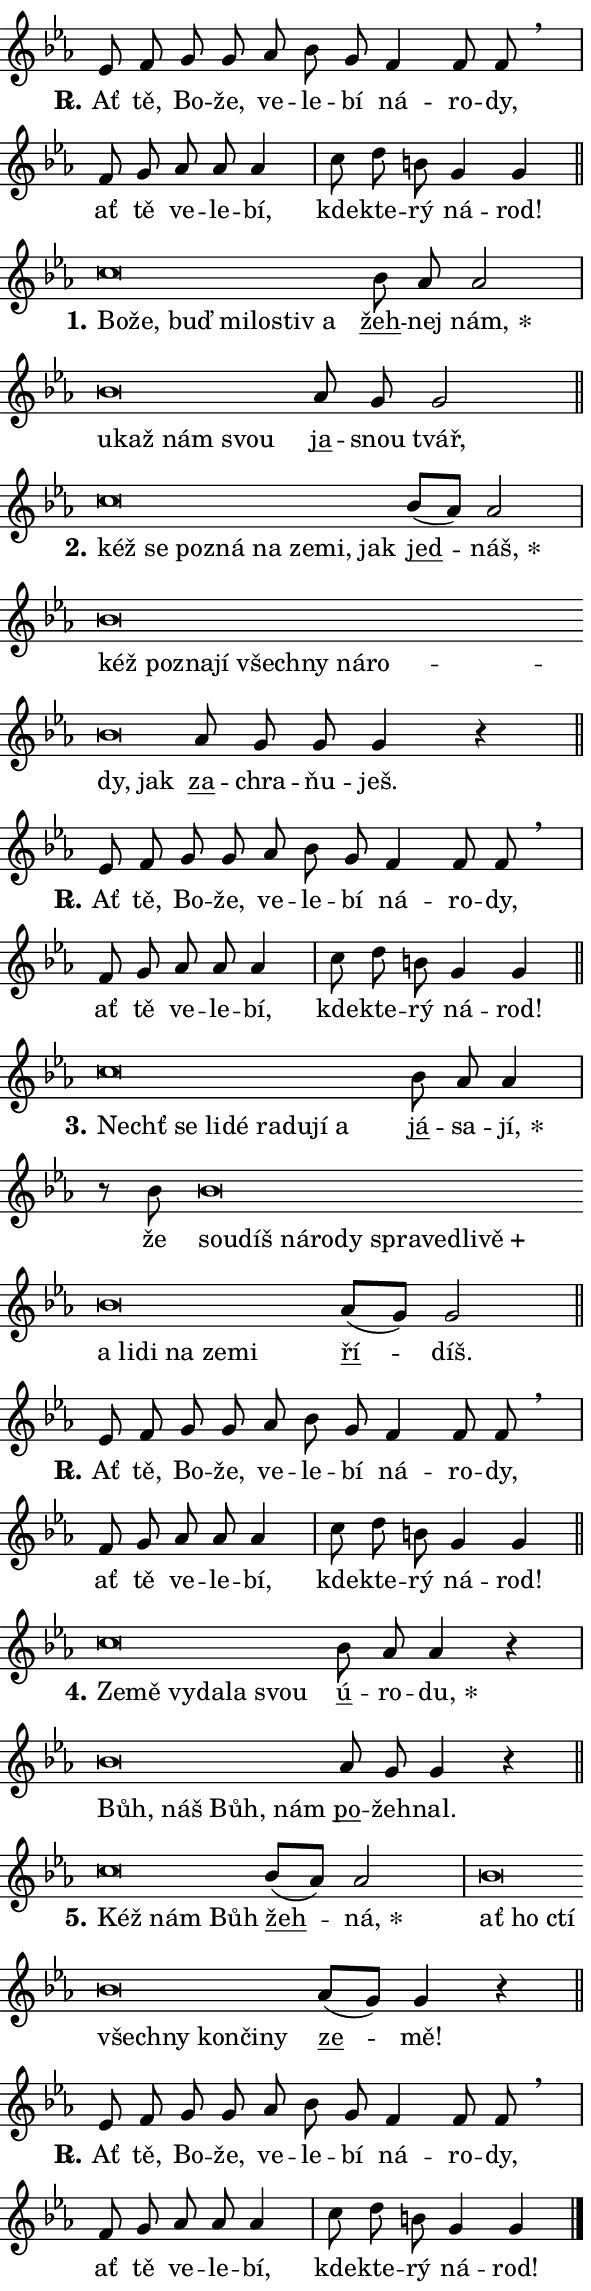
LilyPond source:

\version "2.24.0"
\header { tagline = "" }
\paper {
  indent = 0\cm
  top-margin = 0\cm
  right-margin = 0.13\cm % to fit lyric hyphens
  bottom-margin = 0\cm
  left-margin = 0\cm
  paper-width = 10\cm
  page-breaking = #ly:one-page-breaking
  system-system-spacing.basic-distance = #11
  score-system-spacing.basic-distance = #11
  ragged-last = ##f
}


%% Author: Thomas Morley
%% https://lists.gnu.org/archive/html/lilypond-user/2020-05/msg00002.html
#(define (line-position grob)
"Returns position of @var[grob} in current system:
   @code{'start}, if at first time-step
   @code{'end}, if at last time-step
   @code{'middle} otherwise
"
  (let* ((col (ly:item-get-column grob))
         (ln (ly:grob-object col 'left-neighbor))
         (rn (ly:grob-object col 'right-neighbor))
         (col-to-check-left (if (ly:grob? ln) ln col))
         (col-to-check-right (if (ly:grob? rn) rn col))
         (break-dir-left
           (and
             (ly:grob-property col-to-check-left 'non-musical #f)
             (ly:item-break-dir col-to-check-left)))
         (break-dir-right
           (and
             (ly:grob-property col-to-check-right 'non-musical #f)
             (ly:item-break-dir col-to-check-right))))
        (cond ((eqv? 1 break-dir-left) 'start)
              ((eqv? -1 break-dir-right) 'end)
              (else 'middle))))

#(define (tranparent-at-line-position vctor)
  (lambda (grob)
  "Relying on @code{line-position} select the relevant enry from @var{vctor}.
Used to determine transparency,"
    (case (line-position grob)
      ((end) (not (vector-ref vctor 0)))
      ((middle) (not (vector-ref vctor 1)))
      ((start) (not (vector-ref vctor 2))))))

noteHeadBreakVisibility =
#(define-music-function (break-visibility)(vector?)
"Makes @code{NoteHead}s transparent relying on @var{break-visibility}"
#{
  \override NoteHead.transparent =
    #(tranparent-at-line-position break-visibility)
#})

#(define delete-ledgers-for-transparent-note-heads
  (lambda (grob)
    "Reads whether a @code{NoteHead} is transparent.
If so this @code{NoteHead} is removed from @code{'note-heads} from
@var{grob}, which is supposed to be @code{LedgerLineSpanner}.
As a result ledgers are not printed for this @code{NoteHead}"
    (let* ((nhds-array (ly:grob-object grob 'note-heads))
           (nhds-list
             (if (ly:grob-array? nhds-array)
                 (ly:grob-array->list nhds-array)
                 '()))
           ;; Relies on the transparent-property being done before
           ;; Staff.LedgerLineSpanner.after-line-breaking is executed.
           ;; This is fragile ...
           (to-keep
             (remove
               (lambda (nhd)
                 (ly:grob-property nhd 'transparent #f))
               nhds-list)))
      ;; TODO find a better method to iterate over grob-arrays, similiar
      ;; to filter/remove etc for lists
      ;; For now rebuilt from scratch
      (set! (ly:grob-object grob 'note-heads)  '())
      (for-each
        (lambda (nhd)
          (ly:pointer-group-interface::add-grob grob 'note-heads nhd))
        to-keep))))

squashNotes = {
  \override NoteHead.X-extent = #'(-0.2 . 0.2)
  \override NoteHead.Y-extent = #'(-0.75 . 0)
  \override NoteHead.stencil =
    #(lambda (grob)
       (let ((pos (ly:grob-property grob 'staff-position)))
         (begin
           (if (< pos -7) (display "ERROR: Lower brevis then expected\n") (display ""))
           (if (<= pos -6) ly:text-interface::print ly:note-head::print))))
}
unSquashNotes = {
  \revert NoteHead.X-extent
  \revert NoteHead.Y-extent
  \revert NoteHead.stencil
}

hideNotes = \noteHeadBreakVisibility #begin-of-line-visible
unHideNotes = \noteHeadBreakVisibility #all-visible

% work-around for resetting accidentals
% https://lilypond.org/doc/v2.23/Documentation/notation/displaying-rhythms#unmetered-music
cadenzaMeasure = {
  \cadenzaOff
  \partial 1024 s1024
  \cadenzaOn
}

#(define-markup-command (accent layout props text) (markup?)
  "Underline accented syllable"
  (interpret-markup layout props
    #{\markup \override #'(offset . 4.3) \underline { #text }#}))

responsum = \markup \concat {
  "R" \hspace #-1.05 \path #0.1 #'((moveto 0 0.07) (lineto 0.9 0.8)) \hspace #0.05 "."
}

spaceSize = #0.6828661417322834 % exact space size for TeX Gyre Schola

\layout {
  \context {
    \Staff
    \remove "Time_signature_engraver"
    \override LedgerLineSpanner.after-line-breaking = #delete-ledgers-for-transparent-note-heads
  }
  \context {
    \Lyrics {
      \override LyricSpace.minimum-distance = \spaceSize
      \override LyricText.font-name = #"TeX Gyre Schola"
      \override LyricText.font-size = 1
      \override StanzaNumber.font-name = #"TeX Gyre Schola Bold"
      \override StanzaNumber.font-size = 1
    }
  }
  \context {
    \Score 
    \override NoteHead.text =
      #(lambda (grob) 
        (let ((pos (ly:grob-property grob 'staff-position)))
          #{\markup {
            \combine
              \halign #-0.55 \raise #(if (= pos -6) 0 0.5) \override #'(thickness . 2) \draw-line #'(3.2 . 0)
              \musicglyph "noteheads.sM1"
          }#}))
  }
}

% magnetic-lyrics.ily
%
%   written by
%     Jean Abou Samra <jean@abou-samra.fr>
%     Werner Lemberg <wl@gnu.org>
%
%   adapted by
%     Jiri Hon <jiri.hon@gmail.com>
%
% Version 2022-Apr-15

% https://www.mail-archive.com/lilypond-user@gnu.org/msg149350.html

#(define (Left_hyphen_pointer_engraver context)
   "Collect syllable-hyphen-syllable occurrences in lyrics and store
them in properties.  This engraver only looks to the left.  For
example, if the lyrics input is @code{foo -- bar}, it does the
following.

@itemize @bullet
@item
Set the @code{text} property of the @code{LyricHyphen} grob between
@q{foo} and @q{bar} to @code{foo}.

@item
Set the @code{left-hyphen} property of the @code{LyricText} grob with
text @q{foo} to the @code{LyricHyphen} grob between @q{foo} and
@q{bar}.
@end itemize

Use this auxiliary engraver in combination with the
@code{lyric-@/text::@/apply-@/magnetic-@/offset!} hook."
   (let ((hyphen #f)
         (text #f))
     (make-engraver
      (acknowledgers
       ((lyric-syllable-interface engraver grob source-engraver)
        (set! text grob)))
      (end-acknowledgers
       ((lyric-hyphen-interface engraver grob source-engraver)
        ;(when (not (grob::has-interface grob 'lyric-space-interface))
          (set! hyphen grob)));)
      ((stop-translation-timestep engraver)
       (when (and text hyphen)
         (ly:grob-set-object! text 'left-hyphen hyphen))
       (set! text #f)
       (set! hyphen #f)))))

#(define (lyric-text::apply-magnetic-offset! grob)
   "If the space between two syllables is less than the value in
property @code{LyricText@/.details@/.squash-threshold}, move the right
syllable to the left so that it gets concatenated with the left
syllable.

Use this function as a hook for
@code{LyricText@/.after-@/line-@/breaking} if the
@code{Left_@/hyphen_@/pointer_@/engraver} is active."
   (let ((hyphen (ly:grob-object grob 'left-hyphen #f)))
     (when hyphen
       (let ((left-text (ly:spanner-bound hyphen LEFT)))
         (when (grob::has-interface left-text 'lyric-syllable-interface)
           (let* ((common (ly:grob-common-refpoint grob left-text X))
                  (this-x-ext (ly:grob-extent grob common X))
                  (left-x-ext
                   (begin
                     ;; Trigger magnetism for left-text.
                     (ly:grob-property left-text 'after-line-breaking)
                     (ly:grob-extent left-text common X)))
                  ;; `delta` is the gap width between two syllables.
                  (delta (- (interval-start this-x-ext)
                            (interval-end left-x-ext)))
                  (details (ly:grob-property grob 'details))
                  (threshold (assoc-get 'squash-threshold details 0.2)))
             (when (< delta threshold)
               (let* (;; We have to manipulate the input text so that
                      ;; ligatures crossing syllable boundaries are not
                      ;; disabled.  For languages based on the Latin
                      ;; script this is essentially a beautification.
                      ;; However, for non-Western scripts it can be a
                      ;; necessity.
                      (lt (ly:grob-property left-text 'text))
                      (rt (ly:grob-property grob 'text))
                      (is-space (grob::has-interface hyphen 'lyric-space-interface))
                      (space (if is-space " " ""))
                      (extra-delta (if is-space spaceSize 0))
                      ;; Append new syllable.
                      (ltrt-space (if (and (string? lt) (string? rt))
                                (string-append lt space rt)
                                (make-concat-markup (list lt space rt))))
                      ;; Right-align `ltrt` to the right side.
                      (ltrt-space-markup (grob-interpret-markup
                               grob
                               (make-translate-markup
                                (cons (interval-length this-x-ext) 0)
                                (make-right-align-markup ltrt-space)))))
                 (begin
                   ;; Don't print `left-text`.
                   (ly:grob-set-property! left-text 'stencil #f)
                   ;; Set text and stencil (which holds all collected
                   ;; syllables so far) and shift it to the left.
                   (ly:grob-set-property! grob 'text ltrt-space)
                   (ly:grob-set-property! grob 'stencil ltrt-space-markup)
                   (ly:grob-translate-axis! grob (- (- delta extra-delta)) X))))))))))


#(define (lyric-hyphen::displace-bounds-first grob)
   ;; Make very sure this callback isn't triggered too early.
   (let ((left (ly:spanner-bound grob LEFT))
         (right (ly:spanner-bound grob RIGHT)))
     (ly:grob-property left 'after-line-breaking)
     (ly:grob-property right 'after-line-breaking)
     (ly:lyric-hyphen::print grob)))

squashThreshold = #0.4

\layout {
  \context {
    \Lyrics
    \consists #Left_hyphen_pointer_engraver
    \override LyricText.after-line-breaking =
      #lyric-text::apply-magnetic-offset!
    \override LyricHyphen.stencil = #lyric-hyphen::displace-bounds-first
    \override LyricText.details.squash-threshold = \squashThreshold
    \override LyricHyphen.minimum-distance = 0
    \override LyricHyphen.minimum-length = \squashThreshold
  }
}

squashText = \override LyricText.details.squash-threshold = 9999
unSquashText = \override LyricText.details.squash-threshold = \squashThreshold

leftText = \override LyricText.self-alignment-X = #LEFT
unLeftText = \revert LyricText.self-alignment-X

starOffset = #(lambda (grob) 
                (let ((x_offset (ly:self-alignment-interface::aligned-on-x-parent grob)))
                  (if (= x_offset 0) 0 (+ x_offset 1.2))))

star = #(define-music-function (syllable)(string?)
"Append star separator at the end of a syllable"
#{
  \once \override LyricText.X-offset = #starOffset
  \lyricmode { \markup {
    #syllable
    \override #'((font-name . "TeX Gyre Schola Bold")) \hspace #0.2 \lower #0.65 \larger "*"
  } }
#})

starAccent = #(define-music-function (syllable)(string?)
"Append star separator at the end of a syllable and make accent"
#{
  \once \override LyricText.X-offset = #starOffset
  \lyricmode { \markup {
    \accent #syllable
    \override #'((font-name . "TeX Gyre Schola Bold")) \hspace #0.2 \lower #0.65 \larger "*"
  } }
#})

breath = #(define-music-function (syllable)(string?)
"Append breathing indicator at the end of a syllable"
#{
  \lyricmode { \markup { #syllable "+" } }
#})

optionalBreath = #(define-music-function (syllable)(string?)
"Append optional breathing indicator at the end of a syllable"
#{
  \lyricmode { \markup { #syllable "(+)" } }
#})


\score {
    <<
        \new Voice = "melody" { \cadenzaOn \key es \major \relative { es'8 f g g as bes g \bar "" f4 f8 f \breathe \cadenzaMeasure \bar "|" f g as as as4 \cadenzaMeasure \bar "|" c8 d b g4 g \cadenzaMeasure \bar "||" \break } }
        \new Lyrics \lyricsto "melody" { \lyricmode { \set stanza = \responsum
Ať tě, Bo -- že, ve -- le -- bí ná -- ro -- dy, ať tě ve -- le -- bí, kde -- kte -- rý ná -- rod! } }
    >>
    \layout {}
}

\score {
    <<
        \new Voice = "melody" { \cadenzaOn \key es \major \relative { \squashNotes c''\breve*1/16 \hideNotes \breve*1/16 \bar "" \breve*1/16 \bar "" \breve*1/16 \bar "" \breve*1/16 \bar "" \breve*1/16 \breve*1/16 \bar "" \unHideNotes \unSquashNotes \bar "" bes8 as as2 \cadenzaMeasure \bar "|" \squashNotes bes\breve*1/16 \hideNotes \breve*1/16 \bar "" \breve*1/16 \breve*1/16 \bar "" \unHideNotes \unSquashNotes \bar "" as8 g g2 \cadenzaMeasure \bar "||" \break } }
        \new Lyrics \lyricsto "melody" { \lyricmode { \set stanza = "1."
\leftText Bo -- \squashText že, buď mi -- lo -- stiv a \unLeftText \unSquashText \markup \accent žeh -- nej \star nám, \leftText u -- \squashText kaž nám svou \unLeftText \unSquashText \markup \accent ja -- snou tvář, } }
    >>
    \layout {}
}

\score {
    <<
        \new Voice = "melody" { \cadenzaOn \key es \major \relative { \squashNotes c''\breve*1/16 \hideNotes \breve*1/16 \bar "" \breve*1/16 \bar "" \breve*1/16 \bar "" \breve*1/16 \bar "" \breve*1/16 \bar "" \breve*1/16 \breve*1/16 \bar "" \unHideNotes \unSquashNotes \bar "" bes8[( as)] as2 \cadenzaMeasure \bar "|" \squashNotes bes\breve*1/16 \hideNotes \breve*1/16 \bar "" \breve*1/16 \bar "" \breve*1/16 \bar "" \breve*1/16 \bar "" \breve*1/16 \bar "" \breve*1/16 \bar "" \breve*1/16 \bar "" \breve*1/16 \breve*1/16 \bar "" \unHideNotes \unSquashNotes \bar "" as8 g g g4 r \cadenzaMeasure \bar "||" \break } }
        \new Lyrics \lyricsto "melody" { \lyricmode { \set stanza = "2."
\leftText kéž \squashText se po -- zná na ze -- mi, jak \unLeftText \unSquashText \markup \accent jed -- \star náš, \leftText kéž \squashText po -- zna -- jí všech -- ny ná -- ro -- dy, jak \unLeftText \unSquashText \markup \accent za -- chra -- ňu -- ješ. } }
    >>
    \layout {}
}

\score {
    <<
        \new Voice = "melody" { \cadenzaOn \key es \major \relative { es'8 f g g as bes g \bar "" f4 f8 f \breathe \cadenzaMeasure \bar "|" f g as as as4 \cadenzaMeasure \bar "|" c8 d b g4 g \cadenzaMeasure \bar "||" \break } }
        \new Lyrics \lyricsto "melody" { \lyricmode { \set stanza = \responsum
Ať tě, Bo -- že, ve -- le -- bí ná -- ro -- dy, ať tě ve -- le -- bí, kde -- kte -- rý ná -- rod! } }
    >>
    \layout {}
}

\score {
    <<
        \new Voice = "melody" { \cadenzaOn \key es \major \relative { \squashNotes c''\breve*1/16 \hideNotes \breve*1/16 \bar "" \breve*1/16 \bar "" \breve*1/16 \bar "" \breve*1/16 \bar "" \breve*1/16 \bar "" \breve*1/16 \breve*1/16 \bar "" \unHideNotes \unSquashNotes \bar "" bes8 as as4 \cadenzaMeasure \bar "|" r8 bes8 \squashNotes bes\breve*1/16 \hideNotes \breve*1/16 \bar "" \breve*1/16 \bar "" \breve*1/16 \bar "" \breve*1/16 \bar "" \breve*1/16 \bar "" \breve*1/16 \bar "" \breve*1/16 \bar "" \breve*1/16 \bar "" \breve*1/16 \bar "" \breve*1/16 \bar "" \breve*1/16 \bar "" \breve*1/16 \bar "" \breve*1/16 \breve*1/16 \bar "" \unHideNotes \unSquashNotes \bar "" as8[( g)] g2 \cadenzaMeasure \bar "||" \break } }
        \new Lyrics \lyricsto "melody" { \lyricmode { \set stanza = "3."
\leftText Nechť \squashText se li -- dé ra -- du -- jí a \unLeftText \unSquashText \markup \accent já -- sa -- \star jí, že \leftText sou -- \squashText díš ná -- ro -- dy spra -- ve -- dli -- \breath "vě" a li -- di na ze -- mi \unLeftText \unSquashText \markup \accent ří -- díš. } }
    >>
    \layout {}
}

\score {
    <<
        \new Voice = "melody" { \cadenzaOn \key es \major \relative { es'8 f g g as bes g \bar "" f4 f8 f \breathe \cadenzaMeasure \bar "|" f g as as as4 \cadenzaMeasure \bar "|" c8 d b g4 g \cadenzaMeasure \bar "||" \break } }
        \new Lyrics \lyricsto "melody" { \lyricmode { \set stanza = \responsum
Ať tě, Bo -- že, ve -- le -- bí ná -- ro -- dy, ať tě ve -- le -- bí, kde -- kte -- rý ná -- rod! } }
    >>
    \layout {}
}

\score {
    <<
        \new Voice = "melody" { \cadenzaOn \key es \major \relative { \squashNotes c''\breve*1/16 \hideNotes \breve*1/16 \bar "" \breve*1/16 \bar "" \breve*1/16 \bar "" \breve*1/16 \breve*1/16 \bar "" \unHideNotes \unSquashNotes \bar "" bes8 as as4 r \cadenzaMeasure \bar "|" \squashNotes bes\breve*1/16 \hideNotes \breve*1/16 \bar "" \breve*1/16 \breve*1/16 \bar "" \unHideNotes \unSquashNotes \bar "" as8 g g4 r \cadenzaMeasure \bar "||" \break } }
        \new Lyrics \lyricsto "melody" { \lyricmode { \set stanza = "4."
\leftText Ze -- \squashText mě vy -- da -- la svou \unLeftText \unSquashText \markup \accent ú -- ro -- \star du, \leftText Bůh, \squashText náš Bůh, nám \unLeftText \unSquashText \markup \accent po -- žeh -- nal. } }
    >>
    \layout {}
}

\score {
    <<
        \new Voice = "melody" { \cadenzaOn \key es \major \relative { \squashNotes c''\breve*1/16 \hideNotes \breve*1/16 \breve*1/16 \bar "" \unHideNotes \unSquashNotes \bar "" bes8[( as)] as2 \cadenzaMeasure \bar "|" \squashNotes bes\breve*1/16 \hideNotes \breve*1/16 \bar "" \breve*1/16 \bar "" \breve*1/16 \bar "" \breve*1/16 \bar "" \breve*1/16 \bar "" \breve*1/16 \breve*1/16 \bar "" \unHideNotes \unSquashNotes \bar "" as8[( g)] g4 r \cadenzaMeasure \bar "||" \break } }
        \new Lyrics \lyricsto "melody" { \lyricmode { \set stanza = "5."
\leftText Kéž \squashText nám Bůh \unLeftText \unSquashText \markup \accent žeh -- \star ná, \leftText ať \squashText ho ctí všech -- ny kon -- či -- ny \unLeftText \unSquashText \markup \accent ze -- mě! } }
    >>
    \layout {}
}

\score {
    <<
        \new Voice = "melody" { \cadenzaOn \key es \major \relative { es'8 f g g as bes g \bar "" f4 f8 f \breathe \cadenzaMeasure \bar "|" f g as as as4 \cadenzaMeasure \bar "|" c8 d b g4 g \cadenzaMeasure \bar "||" \break } \bar "|." }
        \new Lyrics \lyricsto "melody" { \lyricmode { \set stanza = \responsum
Ať tě, Bo -- že, ve -- le -- bí ná -- ro -- dy, ať tě ve -- le -- bí, kde -- kte -- rý ná -- rod! } }
    >>
    \layout {}
}
